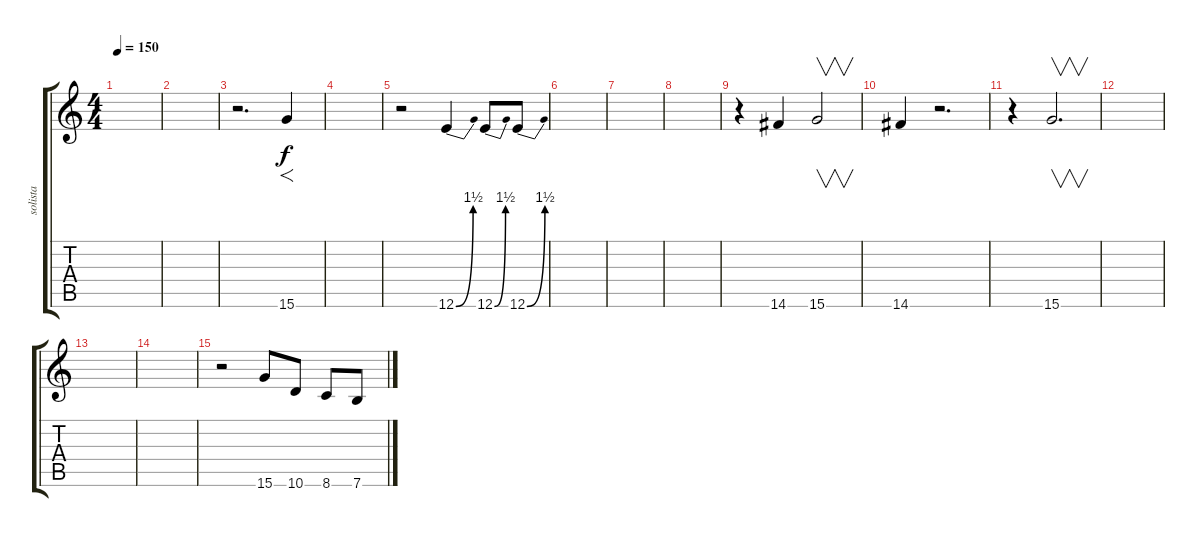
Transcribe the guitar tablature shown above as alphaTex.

\track ("solista" "solista") {instrument overdrivenguitar}
\staff {score tabs}
\tuning (E4 B3 G3 D3 A2 E2) {hide}
\ts (4 4)
\tempo 150
\clef g2
\ks c
|
|
r.2{d} 15.6.4{f} |
|
r.2 12.6{be (bend 0 0 60 6)}.4 12.6{be (bend 0 0 60 6)}.8 12.6{be (bend 0 0 60 6)}.8 |
|
|
|
r.4 14.6{be (hold 0 0 60 0)}.4 15.6.2{v} |
14.6.4 r.2{d} |
r.4 15.6.2{v d} |
|
|
|
r.2 15.6.8 10.6.8 8.6.8 7.6.8
